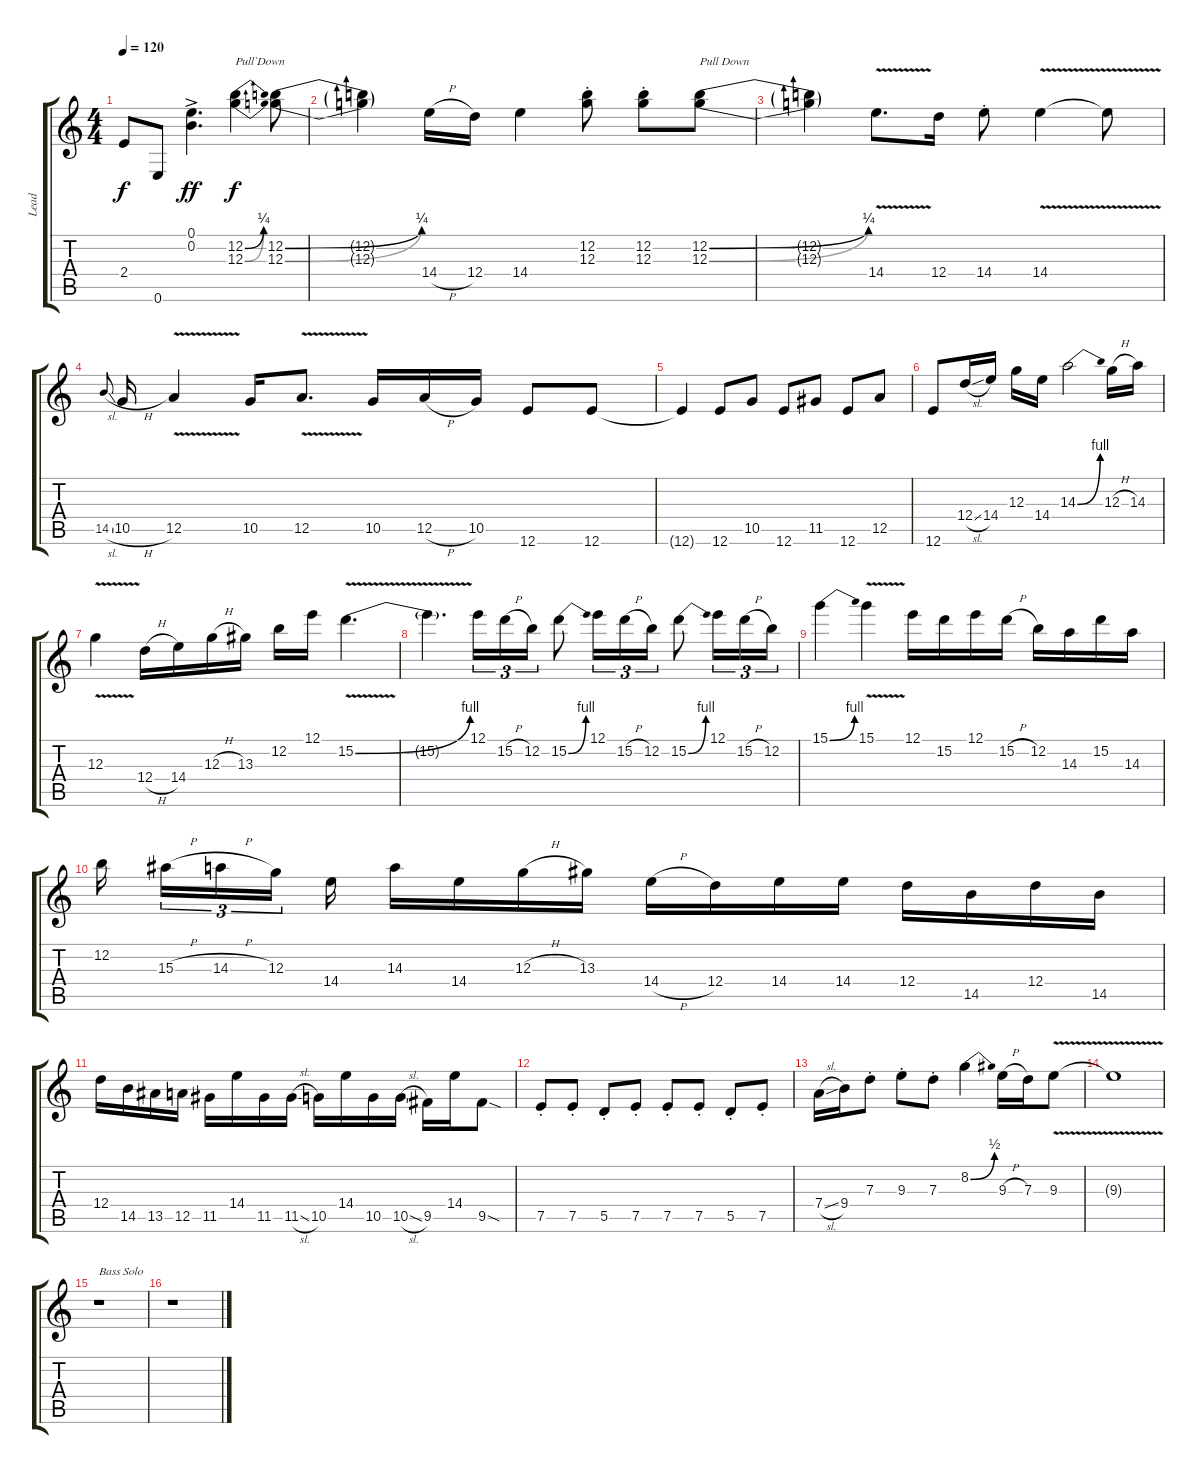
\track ("Lead" "Lead") {instrument overdrivenguitar}
\staff {score tabs}
\tuning (E4 B3 G3 D3 A2 E2) {hide}
\ts (4 4)
\tempo 120
\clef g2
\ks c
2.4.8{dy f} 0.6.8 (0.1{ac} 0.2{ac}).4{d dy ff} (12.2{be (bend 0 0 60 1)} 12.3{be (bend 0 0 60 1)}).4{txt "Pull`Down" dy f} (12.2{be (bend 0 0 60 1)} 12.3{be (bend 0 0 60 1)}).8 |
(12.2{t} 12.3{t}).4 14.4{h}.16 12.4.16 14.4.4 (12.2{st} 12.3{st}).8 (12.2{st} 12.3{st}).8 (12.2{be (bend 0 0 60 1)} 12.3{be (bend 0 0 60 1)}).8{txt "Pull Down"} |
(12.2{t} 12.3{t}).4 14.4{v}.8{d} 12.4.16 14.4{st}.8 14.4{v}.4 14.4{t}.8 |
14.5{sl}.8{gr onbeat} 10.5{h}.16 12.5{v}.4 10.5.16 12.5{v}.8{d} 10.5.16 12.5{h}.16 10.5.16 12.6.8 12.6.8 |
12.6{t}.4 12.6.8 10.5.8 12.6.8 11.5.8 12.6.8 12.5.8 |
12.6.8 12.4{sl}.16 14.4.16 12.3.16 14.4.16 14.3{be (bend 0 0 60 4)}.2 12.3{h}.16 14.3.16 |
12.3{v}.4 12.4{h}.16 14.4.16 12.3{h}.16 13.3.16 12.2.16 12.1.16 15.2{be (bend 0 0 60 4) v}.4{d} |
15.2{t}.4{d} 12.1.16{tu (3 2)} 15.2{h}.16{tu (3 2)} 12.2.16{tu (3 2)} 15.2{be (bend 0 0 60 4)}.8 12.1.16{tu (3 2)} 15.2{h}.16{tu (3 2)} 12.2.16{tu (3 2)} 15.2{be (bend 0 0 60 4)}.8 12.1.16{tu (3 2)} 15.2{h}.16{tu (3 2)} 12.2.16{tu (3 2)} |
15.1{be (bend 0 0 60 4)}.4 15.1{v}.4 12.1.16 15.2.16 12.1.16 15.2{h}.16 12.2.16 14.3.16 15.2.16 14.3.16 |
12.2.16{beam splitsecondary} 15.3{h}.16{tu (3 2)} 14.3{h}.16{tu (3 2)} 12.3.16{tu (3 2) beam splitsecondary} 14.4.16 14.3.16 14.4.16 12.3{h}.16 13.3.16 14.4{h}.16 12.4.16 14.4.16 14.4.16 12.4.16 14.5.16 12.4.16 14.5.16 |
12.4.16 14.5.16 13.5.16 12.5.16 11.5.16 14.4.16 11.5.16 11.5{sl}.16 10.5.16 14.4.16 10.5.16 10.5{sl}.16 9.5.16 14.4.16 9.5{sod}.8 |
7.5{st}.8 7.5{st}.8 5.5{st}.8 7.5{st}.8 7.5{st}.8 7.5{st}.8 5.5{st}.8 7.5{st}.8 |
7.4{sl}.16 9.4.16 7.3{st}.8 9.3{st}.8 7.3{st}.8 8.2{be (bend 0 0 60 2)}.4 9.3{h}.16 7.3.16 9.3{v}.8 |
9.3{t}.1 |
r.1{txt "Bass Solo"} |
r.1
